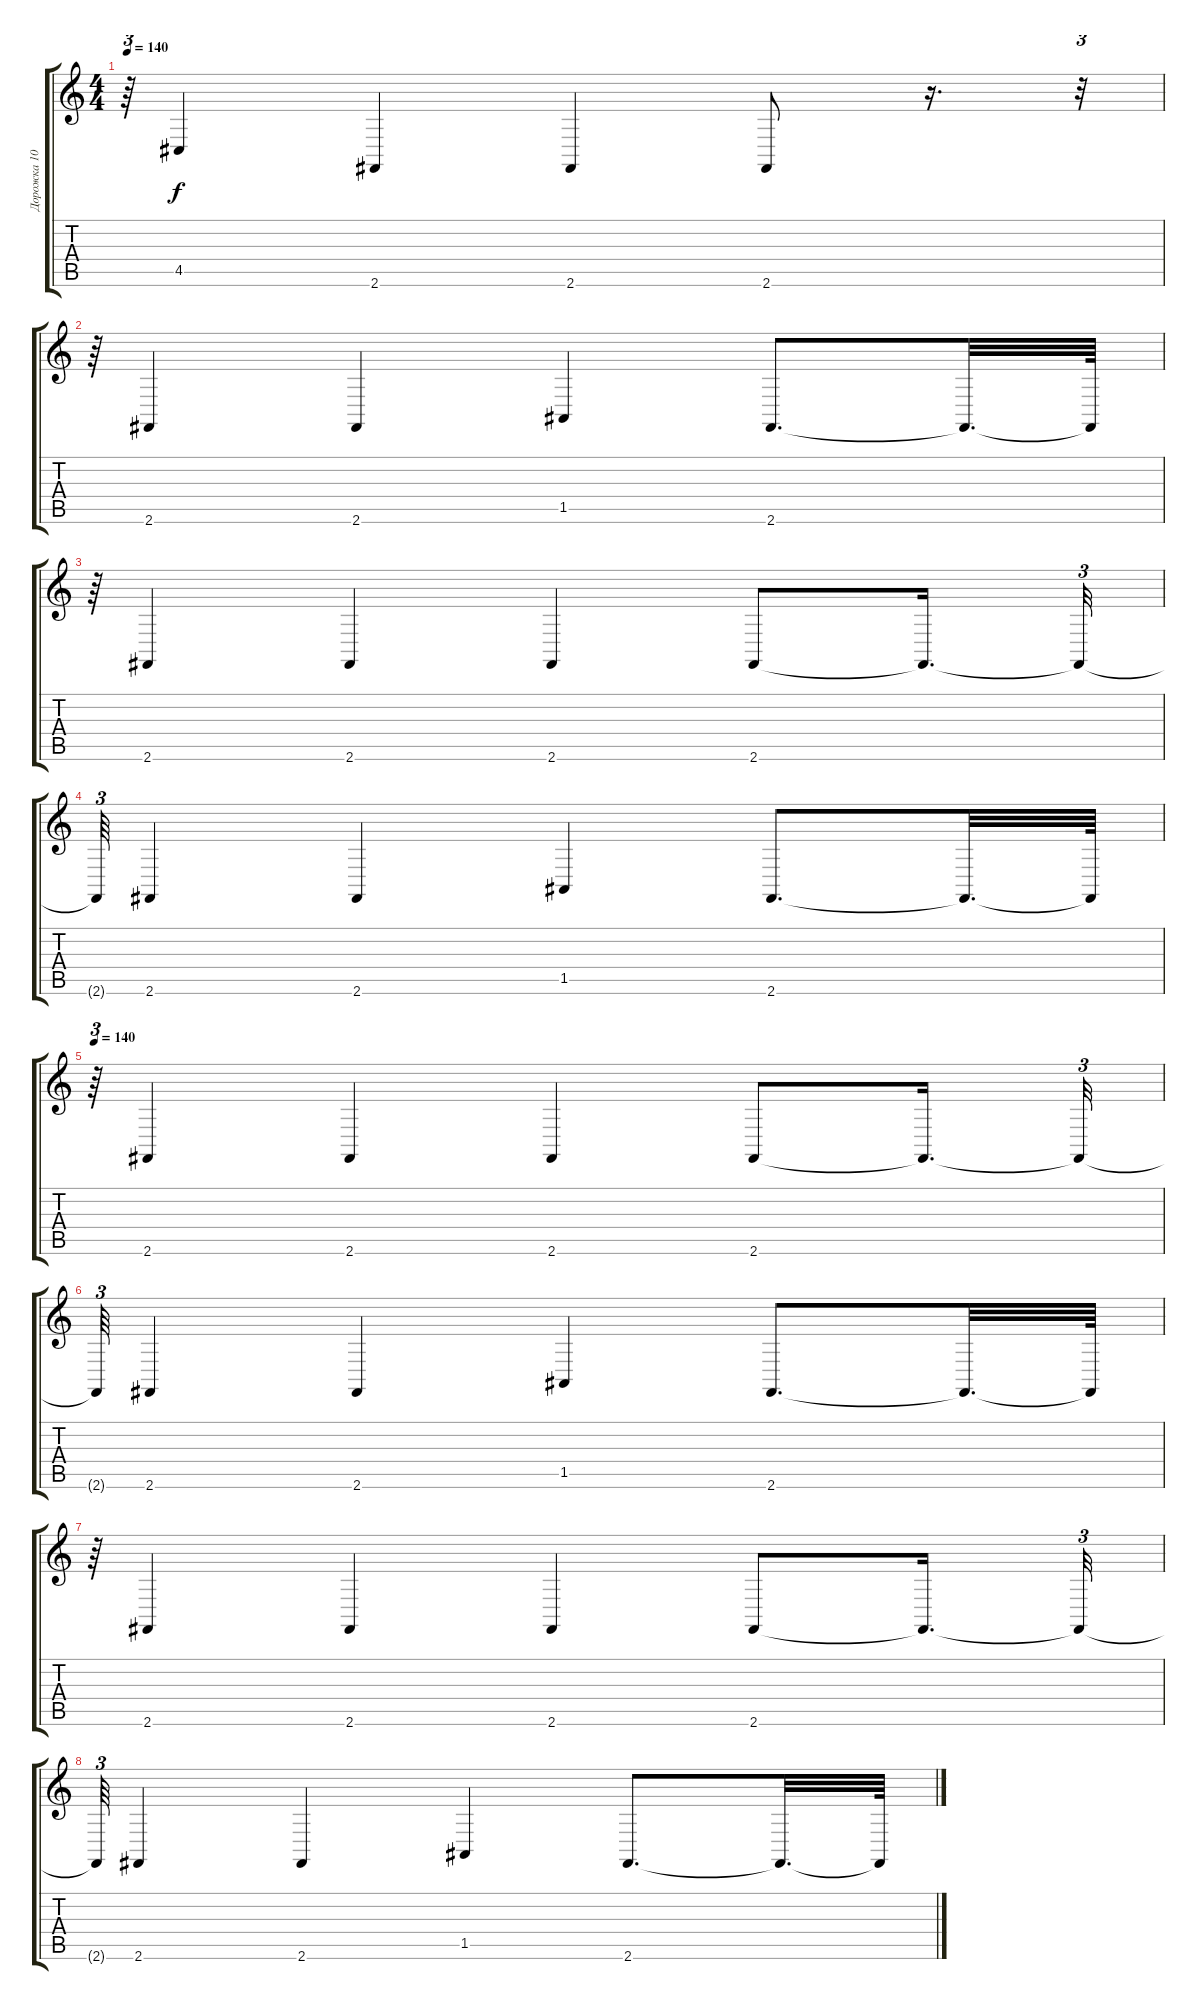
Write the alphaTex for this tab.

\track ("Дорожка 10" "Дорожка 10") {instrument acousticgrandpiano}
\staff {score tabs}
\tuning (E4 B3 G3 D3 A2 E2) {hide}
\ts (4 4)
\tempo 140
\clef g2
\ks c
r.64{tu (3 2) dy f} 4.5.4 2.6.4 2.6.4 2.6.8 r.16{d} r.32{tu (3 2)} |
r.64{tu (3 2)} 2.6.4 2.6.4 1.5.4 2.6.8{d} 2.6{t}.32{d} 2.6{t}.64 |
r.64{tu (3 2)} 2.6.4 2.6.4 2.6.4 2.6.8 2.6{t}.16{d} 2.6{t}.32{tu (3 2)} |
2.6{t}.64{tu (3 2)} 2.6.4 2.6.4 1.5.4 2.6.8{d} 2.6{t}.32{d} 2.6{t}.64 |
\tempo 140
r.64{tu (3 2)} 2.6.4 2.6.4 2.6.4 2.6.8 2.6{t}.16{d} 2.6{t}.32{tu (3 2)} |
2.6{t}.64{tu (3 2)} 2.6.4 2.6.4 1.5.4 2.6.8{d} 2.6{t}.32{d} 2.6{t}.64 |
r.64{tu (3 2)} 2.6.4 2.6.4 2.6.4 2.6.8 2.6{t}.16{d} 2.6{t}.32{tu (3 2)} |
2.6{t}.64{tu (3 2)} 2.6.4 2.6.4 1.5.4 2.6.8{d} 2.6{t}.32{d} 2.6{t}.64
